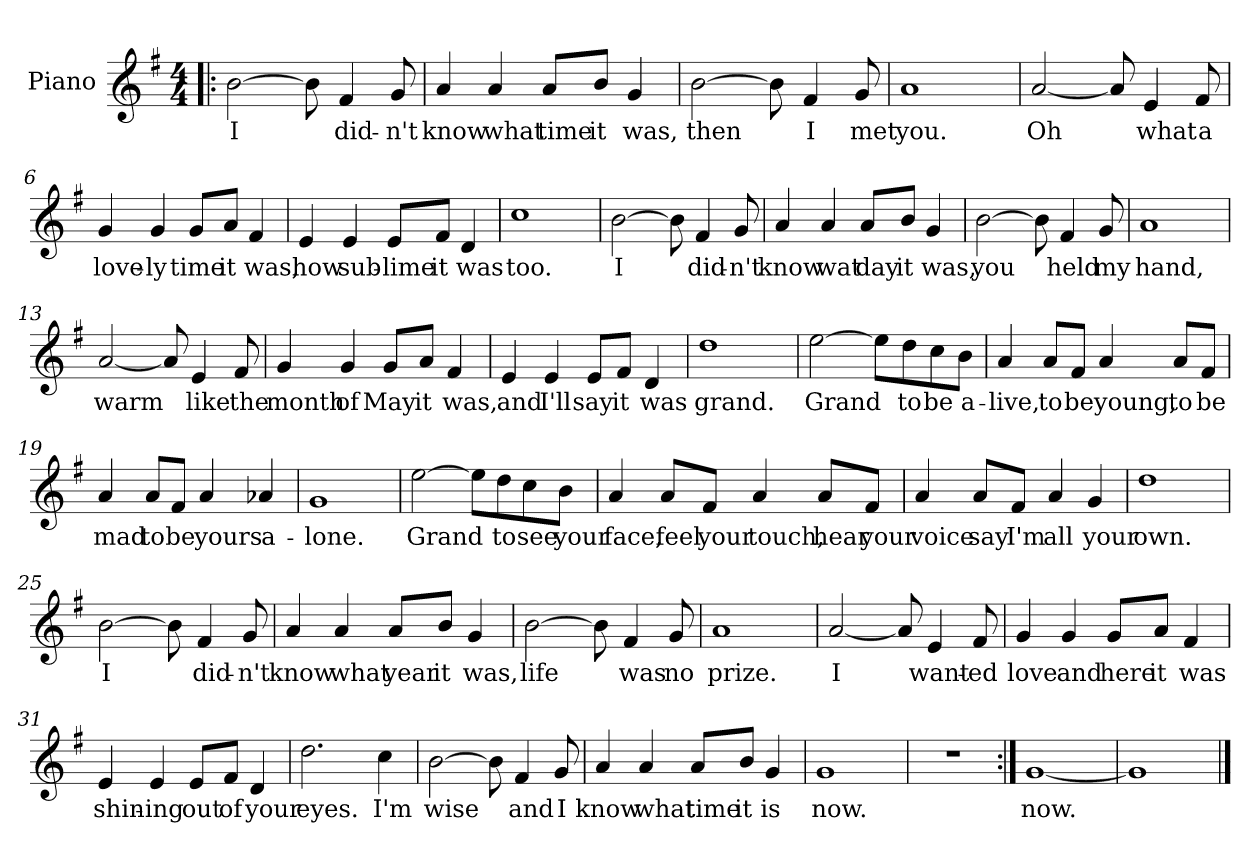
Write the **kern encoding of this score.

**kern	**text
*part1	*part1
*staff1	*staff1
*I"Piano	*
*I'Pno.	*
*clefG2	*
*k[f#]	*
*G:	*
*M4/4	*
=1!|:	=1!|:
[2b\	I
8b\]	.
4f#/	did-
8g/	-n't
=2	=2
4a/	know
4a/	what
8a/L	time
8b/J	it
4g/	was,
=3	=3
[2b\	then
8b\]	.
4f#/	I
8g/	met
=4	=4
1a	you.
=5	=5
[2a/	Oh
8a/]	.
4e/	what
8f#/	a
!!LO:LB:g=z
=6	=6
4g/	love-
4g/	-ly
8g/L	time
8a/J	it
4f#/	was,
=7	=7
4e/	how
4e/	sub-
8e/L	-lime
8f#/J	it
4d/	was
=8	=8
1cc	too.
=9	=9
[2b\	I
8b\]	.
4f#/	did-
8g/	-n't
=10	=10
4a/	know
4a/	wat
8a/L	day
8b/J	it
4g/	was,
!!LO:LB:g=z
=11	=11
[2b\	-you
8b\]	.
4f#/	held
8g/	my
=12	=12
1a	hand,
=13	=13
[2a/	warm
8a/]	.
4e/	like
8f#/	the
=14	=14
4g/	month
4g/	of
8g/L	May
8a/J	it
4f#/	was,
=15	=15
4e/	and
4e/	I'll
8e/L	say
8f#/J	it
4d/	was
!!LO:LB:g=z
=16	=16
1dd	grand.
=17	=17
[2ee\	Grand
8ee\L]	.
8dd\	to
8cc\	be
8b\J	a-
=18	=18
4a/	-live,
8a/L	to
8f#/J	be
4a/	young,
8a/L	to
8f#/J	be
=19	=19
4a/	mad
8a/L	to
8f#/J	be
4a/	yours
4a-X/	a-
=20	=20
1g	-lone.
!!LO:LB:g=z
=21	=21
[2ee\	Grand
8ee\L]	.
8dd\	to
8cc\	see
8b\J	your
=22	=22
4a/	face,
8a/L	feel
8f#/J	your
4a/	touch,
8a/L	hear
8f#/J	your
=23	=23
4a/	voice
8a/L	say
8f#/J	I'm
4a/	all
4g/	your
=24	=24
1dd	own.
!!LO:LB:g=z
=25	=25
[2b\	I
8b\]	.
4f#/	did-
8g/	-n't
=26	=26
4a/	know
4a/	what
8a/L	year
8b/J	it
4g/	was,
=27	=27
[2b\	life
8b\]	.
4f#/	was
8g/	no
=28	=28
1a	prize.
=29	=29
[2a/	I
8a/]	.
4e/	want-
8f#/	-ed
!!LO:LB:g=z
=30	=30
4g/	love
4g/	and
8g/L	here
8a/J	it
4f#/	was
=31	=31
4e/	shin-
4e/	-ing
8e/L	out
8f#/J	of
4d/	your
=32	=32
2.dd\	eyes.
4cc\	I'm
=33	=33
[2b\	wise
8b\]	.
4f#/	and
8g/	I
!!LO:LB:g=z
=34	=34
4a/	know
4a/	what
8a/L	time
8b/J	it
4g/	is
=35	=35
1g	now.
=36	=36
1r	.
=37:|!	=37:|!
[1g	now.
=38	=38
1g]	.
==	==
*-	*-
